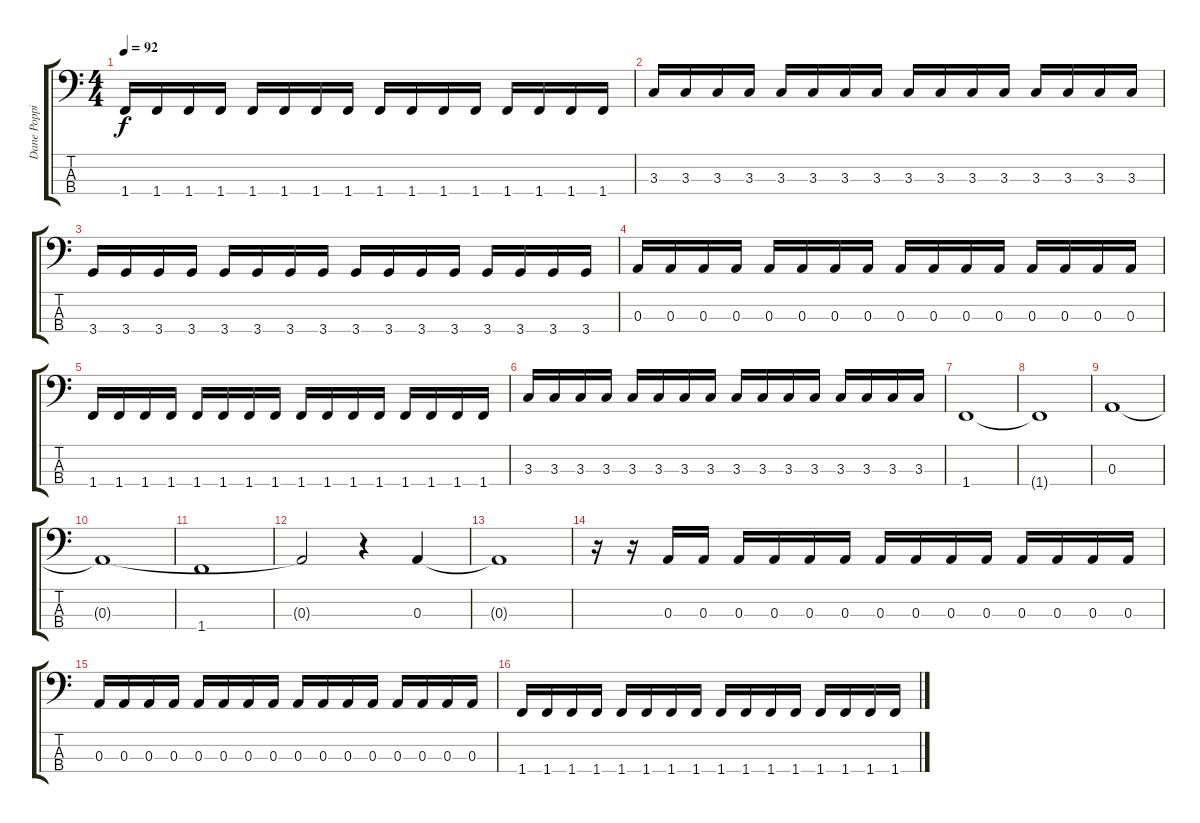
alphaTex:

\track ("Dane Poppin" "Dane Poppi") {instrument electricbassfinger}
\staff {score tabs}
\tuning (G2 D2 A1 E1) {hide}
\ts (4 4)
\tempo 92
\clef f4
\ks c
1.4.16{dy f} 1.4.16 1.4.16 1.4.16 1.4.16 1.4.16 1.4.16 1.4.16 1.4.16 1.4.16 1.4.16 1.4.16 1.4.16 1.4.16 1.4.16 1.4.16 |
3.3.16 3.3.16 3.3.16 3.3.16 3.3.16 3.3.16 3.3.16 3.3.16 3.3.16 3.3.16 3.3.16 3.3.16 3.3.16 3.3.16 3.3.16 3.3.16 |
3.4.16 3.4.16 3.4.16 3.4.16 3.4.16 3.4.16 3.4.16 3.4.16 3.4.16 3.4.16 3.4.16 3.4.16 3.4.16 3.4.16 3.4.16 3.4.16 |
0.3.16 0.3.16 0.3.16 0.3.16 0.3.16 0.3.16 0.3.16 0.3.16 0.3.16 0.3.16 0.3.16 0.3.16 0.3.16 0.3.16 0.3.16 0.3.16 |
1.4.16 1.4.16 1.4.16 1.4.16 1.4.16 1.4.16 1.4.16 1.4.16 1.4.16 1.4.16 1.4.16 1.4.16 1.4.16 1.4.16 1.4.16 1.4.16 |
3.3.16 3.3.16 3.3.16 3.3.16 3.3.16 3.3.16 3.3.16 3.3.16 3.3.16 3.3.16 3.3.16 3.3.16 3.3.16 3.3.16 3.3.16 3.3.16 |
1.4.1 |
1.4{t}.1 |
0.3.1 |
0.3{t}.1 |
1.4.1 |
0.3{t}.2 r.4 0.3.4 |
0.3{t}.1 |
r.16 r.16 0.3.16 0.3.16 0.3.16 0.3.16 0.3.16 0.3.16 0.3.16 0.3.16 0.3.16 0.3.16 0.3.16 0.3.16 0.3.16 0.3.16 |
0.3.16 0.3.16 0.3.16 0.3.16 0.3.16 0.3.16 0.3.16 0.3.16 0.3.16 0.3.16 0.3.16 0.3.16 0.3.16 0.3.16 0.3.16 0.3.16 |
1.4.16 1.4.16 1.4.16 1.4.16 1.4.16 1.4.16 1.4.16 1.4.16 1.4.16 1.4.16 1.4.16 1.4.16 1.4.16 1.4.16 1.4.16 1.4.16
